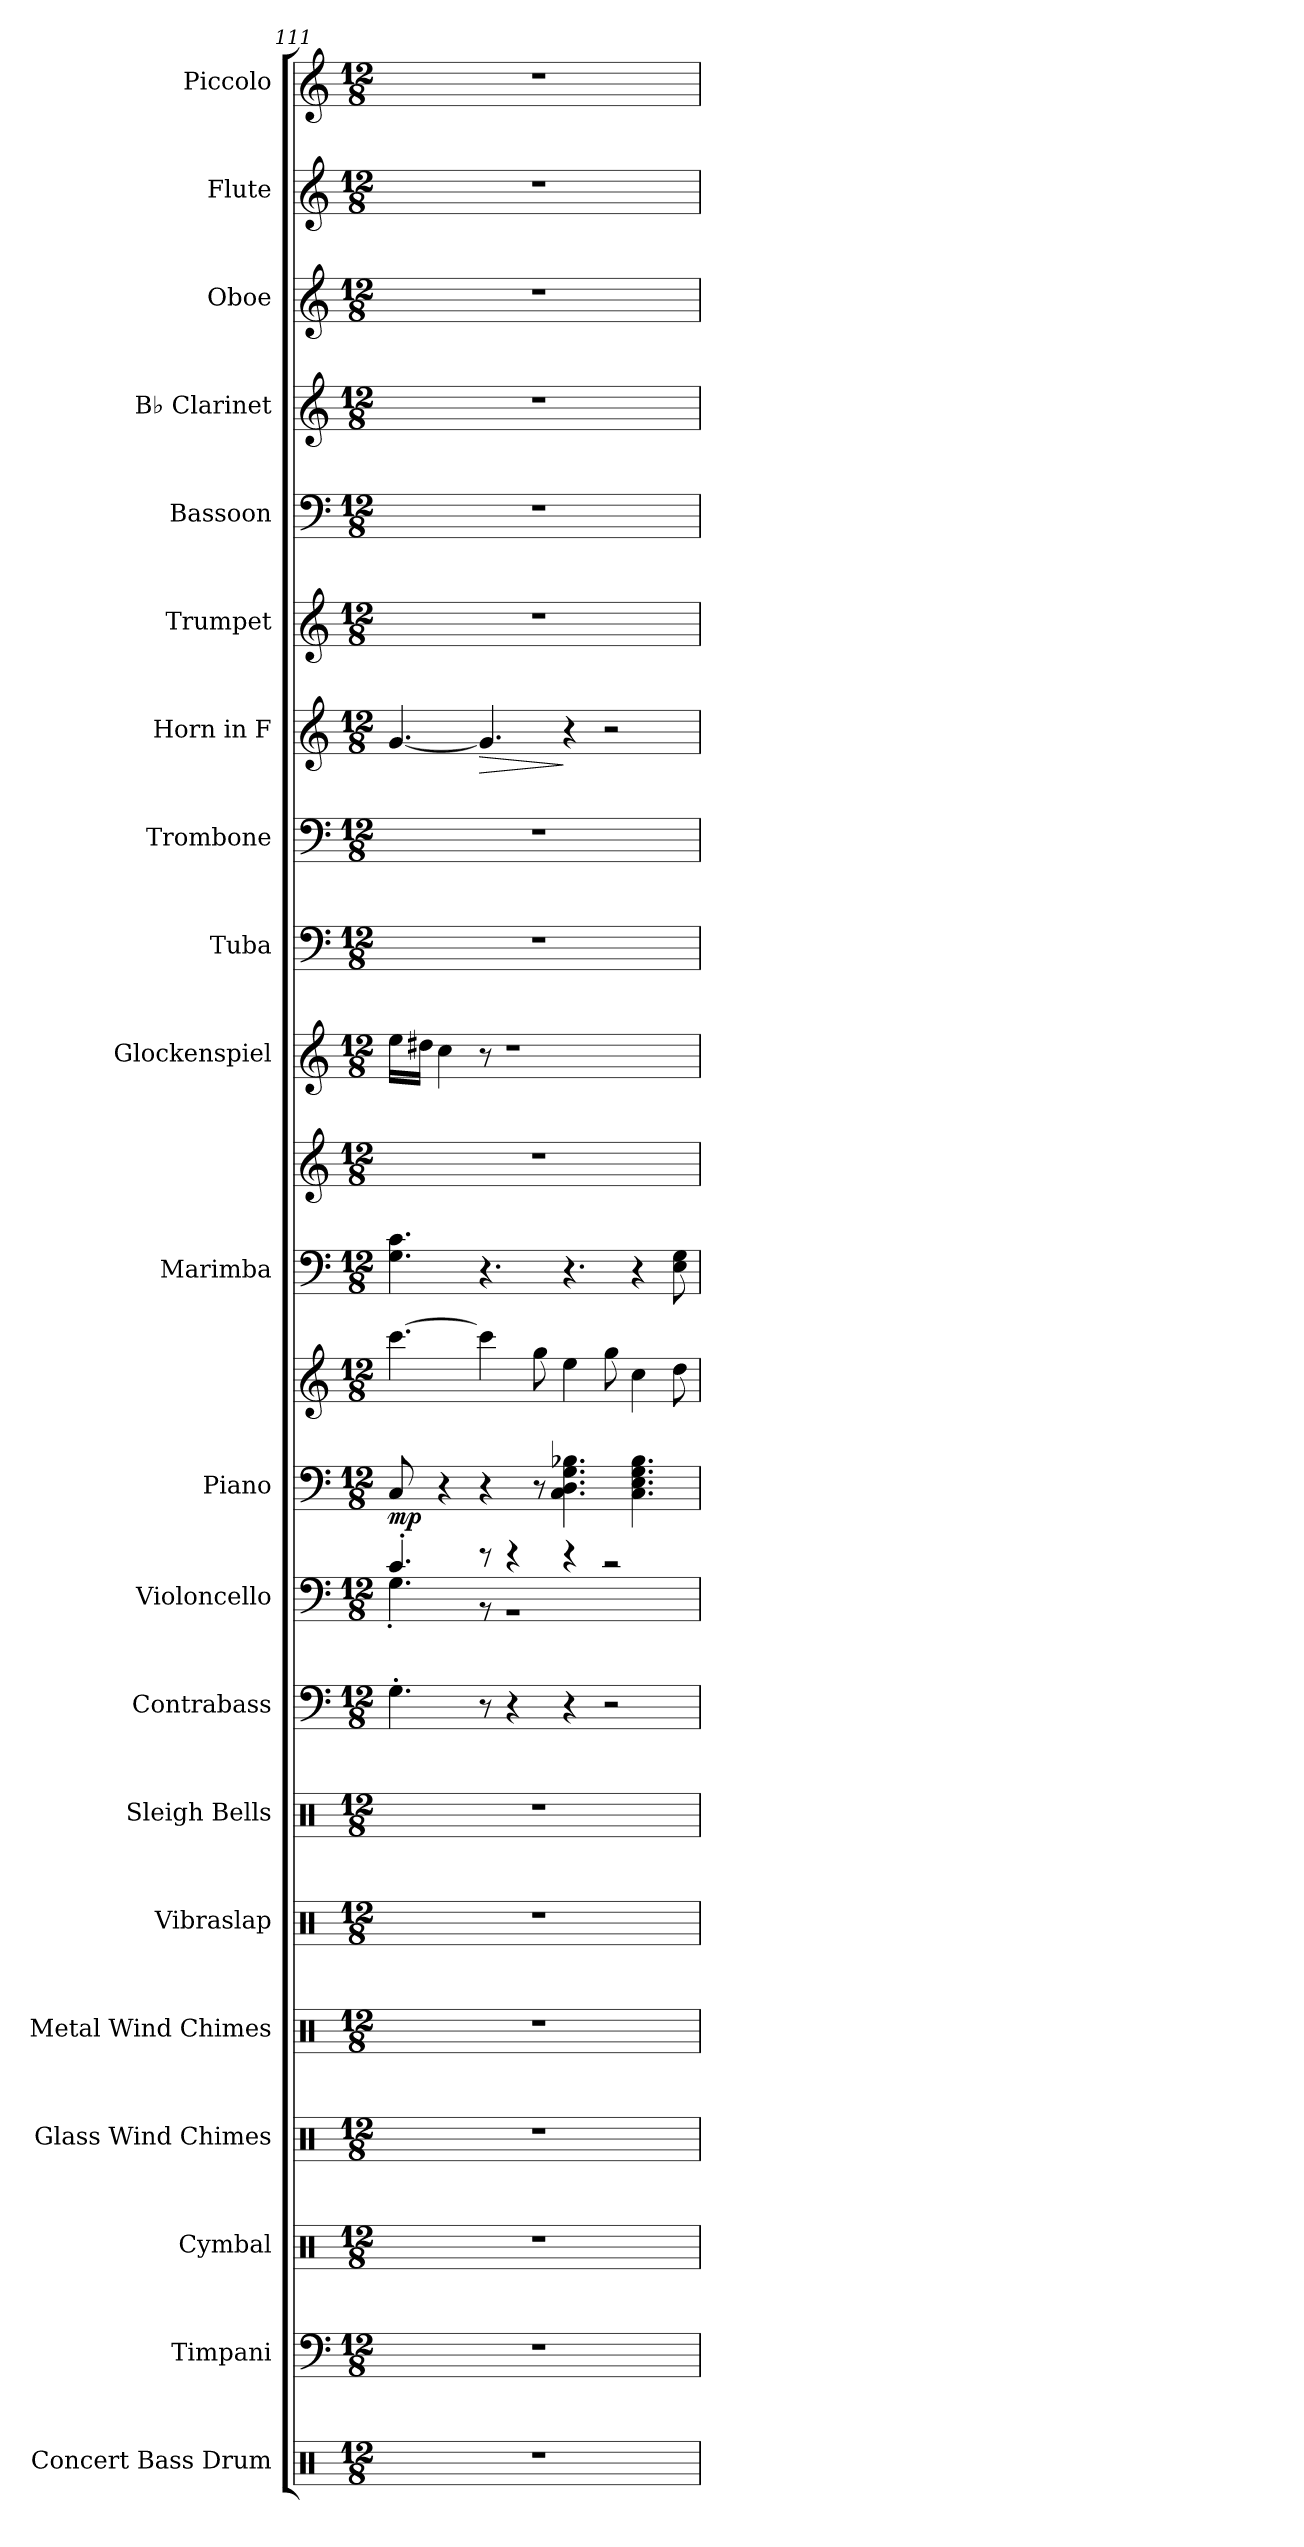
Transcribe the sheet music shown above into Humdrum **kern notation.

**kern	**kern	**kern	**kern	**kern	**kern	**kern	**kern	**kern	**kern	**kern	**dynam	**kern	**kern	**kern	**kern	**kern	**kern	**dynam	**kern	**kern	**kern	**kern	**kern	**kern
*part21	*part20	*part19	*part18	*part17	*part16	*part15	*part14	*part13	*part12	*part12	*part12	*part11	*part11	*part10	*part9	*part8	*part7	*part7	*part6	*part5	*part4	*part3	*part2	*part1
*staff23	*staff22	*staff21	*staff20	*staff19	*staff18	*staff17	*staff16	*staff15	*staff14	*staff13	*staff13/14	*staff12	*staff11	*staff10	*staff9	*staff8	*staff7	*staff7	*staff6	*staff5	*staff4	*staff3	*staff2	*staff1
*I"Concert Bass Drum	*I"Timpani	*I"Cymbal	*I"Glass Wind Chimes	*I"Metal Wind Chimes	*I"Vibraslap	*I"Sleigh Bells	*I"Contrabass	*I"Violoncello	*I"Piano	*	*	*I"Marimba	*	*I"Glockenspiel	*I"Tuba	*I"Trombone	*I"Horn in F	*	*I"Trumpet	*I"Bassoon	*I"B♭ Clarinet	*I"Oboe	*I"Flute	*I"Piccolo
*I'Con. BD	*I'Timp.	*I'Cym.	*I'Gl. Wn Ch.	*I'Met. Wn Ch.	*I'Vibslp.	*I'Sle. Be.	*I'Cb.	*I'Vc.	*I'Pno.	*	*	*I'Mrm.	*	*I'Glock.	*I'Tba.	*I'Tbn.	*	*	*I'Tpt.	*I'Bsn.	*I'B♭ Cl.	*I'Ob.	*I'Fl.	*I'Picc.
*clefX	*clefF4	*clefX	*clefX	*clefX	*clefX	*clefX	*clefF4	*clefF4	*clefF4	*clefG2	*	*clefF4	*clefG2	*clefG2	*clefF4	*clefF4	*clefG2	*	*clefG2	*clefF4	*clefG2	*clefG2	*clefG2	*clefG2
*	*	*	*	*	*	*	*ITrd7c12	*	*	*	*	*	*	*ITrd-14c-24	*	*	*ITrd4c7	*	*ITrd1c2	*	*ITrd1c2	*	*	*ITrd-7c-12
*k[]	*k[]	*k[]	*k[]	*k[]	*k[]	*k[]	*k[]	*k[]	*k[]	*k[]	*	*k[]	*k[]	*k[]	*k[]	*k[]	*k[b-]	*	*k[b-e-]	*k[]	*k[b-e-]	*k[]	*k[]	*k[]
*M12/8	*M12/8	*M12/8	*M12/8	*M12/8	*M12/8	*M12/8	*M12/8	*M12/8	*M12/8	*M12/8	*	*M12/8	*M12/8	*M12/8	*M12/8	*M12/8	*M12/8	*	*M12/8	*M12/8	*M12/8	*M12/8	*M12/8	*M12/8
=111	=111	=111	=111	=111	=111	=111	=111	=111	=111	=111	=111	=111	=111	=111	=111	=111	=111	=111	=111	=111	=111	=111	=111	=111
*	*	*	*	*	*	*	*	*^	*	*	*	*	*	*	*	*	*	*	*	*	*	*	*	*
!	!	!	!	!	!	!	!	!	!	!	!	!LO:DY:b=2	!	!	!	!	!	!	!	!	!	!	!	!	!
1.r	1.r	1.r	1.r	1.r	1.r	1.r	4.GG'\	4.c'/	4.G'\	8C/	[4.ccc\	mp	4.G\ 4.c\	1.r	16eeee\LL	1.r	1.r	[4.c/	.	1.r	1.r	1.r	1.r	1.r	1.r
.	.	.	.	.	.	.	.	.	.	.	.	.	.	.	16dddd#X\JJ	.	.	.	.	.	.	.	.	.	.
.	.	.	.	.	.	.	.	.	.	4r	.	.	.	.	4cccc\	.	.	.	.	.	.	.	.	.	.
!	!	!	!	!	!	!	!	!	!	!	!	!	!	!	!	!	!	!	!LO:HP:b	!	!	!	!	!	!
.	.	.	.	.	.	.	8r	8r	8r	4r	4ccc\]	.	4.r	.	8r	.	.	4.c/]	>	.	.	.	.	.	.
.	.	.	.	.	.	.	4r	4r	1r	.	.	.	.	.	1r	.	.	.	.	.	.	.	.	.	.
.	.	.	.	.	.	.	.	.	.	8r	8gg\	.	.	.	.	.	.	.	.	.	.	.	.	.	.
!	!	!	!	!	!	!	!	!	!	!	!	!	!	!	!	!	!	!	!LO:DY:n=1:b	!	!	!	!	!	!
!	!	!	!	!	!	!	!	!	!	!	!	!	!	!	!	!	!	!	!LO:DY:n=2:b	!	!	!	!	!	!
.	.	.	.	.	.	.	4r	4r	.	4.C\ 4.D\ 4.G\ 4.B-X\	4ee\	.	4.r	.	.	.	.	4r	] p other-dynamics	.	.	.	.	.	.
.	.	.	.	.	.	.	2r	2r	.	.	8gg\	.	.	.	.	.	.	2r	.	.	.	.	.	.	.
.	.	.	.	.	.	.	.	.	.	4.C\ 4.E\ 4.G\ 4.B-\	4cc\	.	4r	.	.	.	.	.	.	.	.	.	.	.	.
.	.	.	.	.	.	.	.	.	.	.	8dd\	.	8E\ 8G\	.	.	.	.	.	.	.	.	.	.	.	.
*	*	*	*	*	*	*	*	*v	*v	*	*	*	*	*	*	*	*	*	*	*	*	*	*	*	*
=	=	=	=	=	=	=	=	=	=	=	=	=	=	=	=	=	=	=	=	=	=	=	=	=
*-	*-	*-	*-	*-	*-	*-	*-	*-	*-	*-	*-	*-	*-	*-	*-	*-	*-	*-	*-	*-	*-	*-	*-	*-
